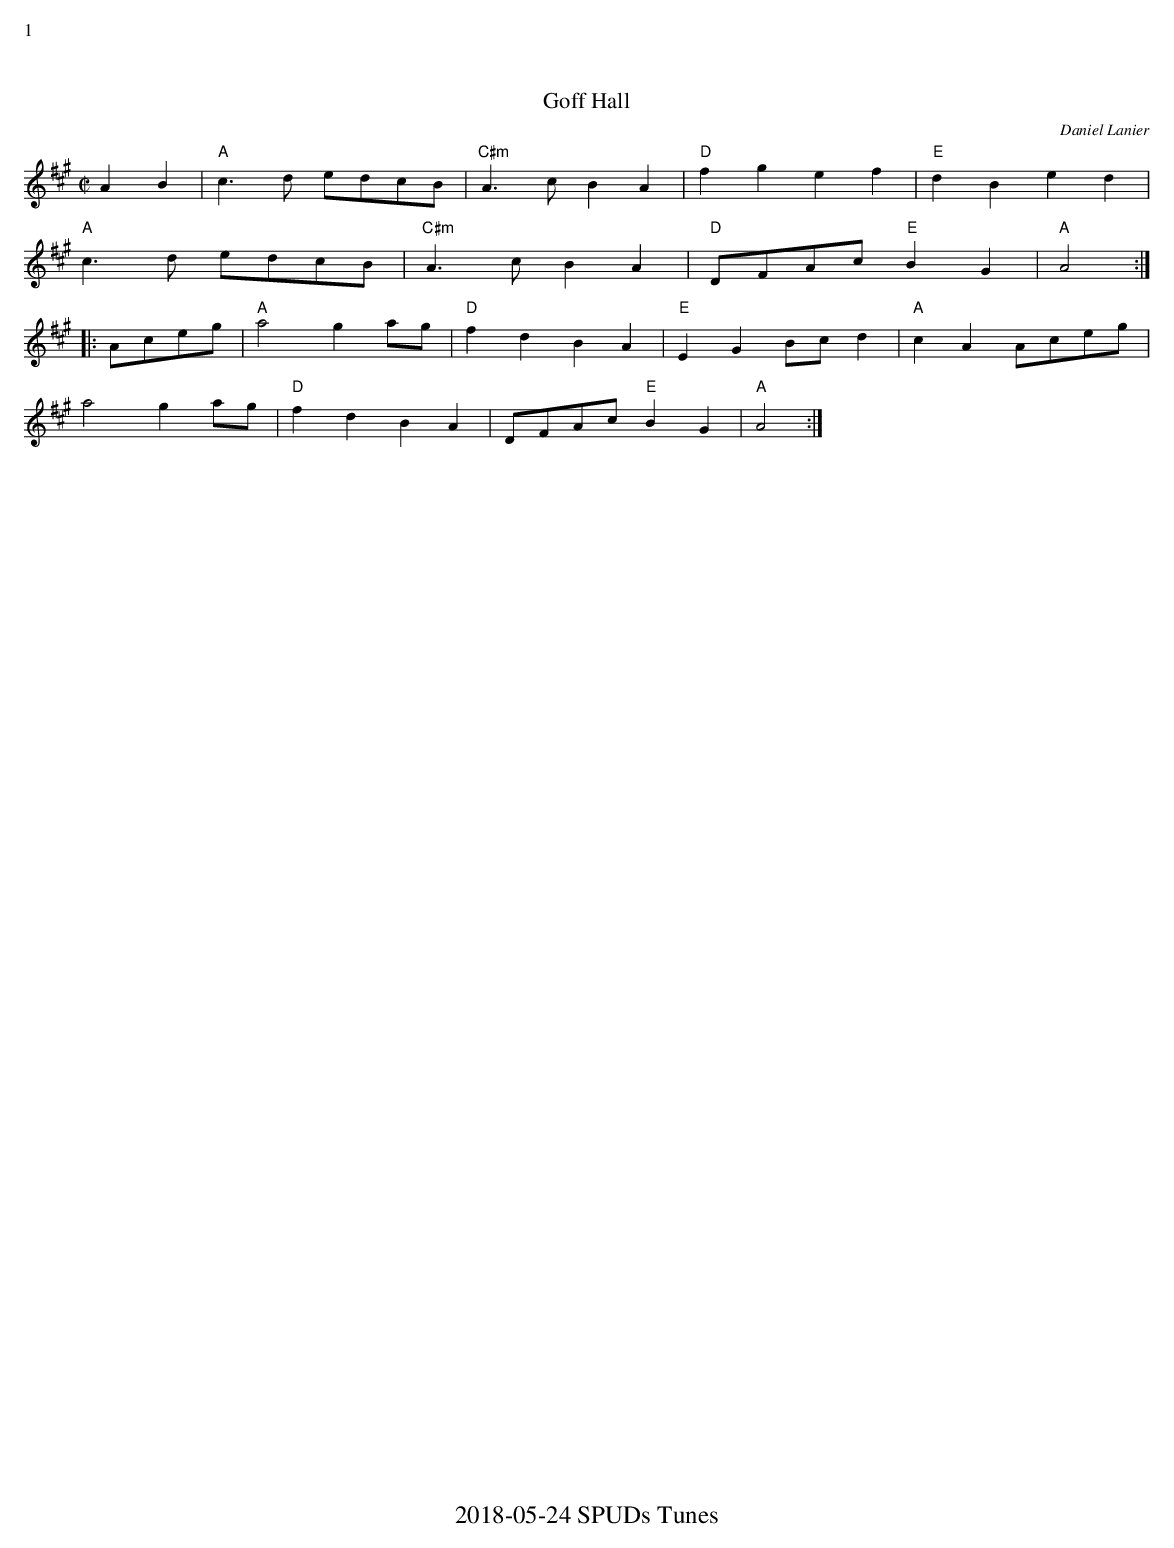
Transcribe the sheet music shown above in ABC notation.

X:1
%%text 1
T:Goff Hall
C:Daniel Lanier
M:C|
K:A
L:1/8
A2 B2 |"A"c3 d edcB |"C#m"A3 c B2 A2 |"D"f2 g2 e2 f2 |"E"d2 B2 e2 d2 |
"A"c3 d edcB |"C#m"A3 c B2 A2 |"D"DFAc "E"B2 G2 |"A"A4 :|]
|:Aceg |"A"a4 g2 ag |"D"f2 d2 B2 A2 |"E"E2 G2 Bc d2 |"A"c2 A2 Aceg |
a4 g2 ag |"D"f2 d2 B2 A2 |DFAc "E"B2 G2 |"A"A4 :|]
